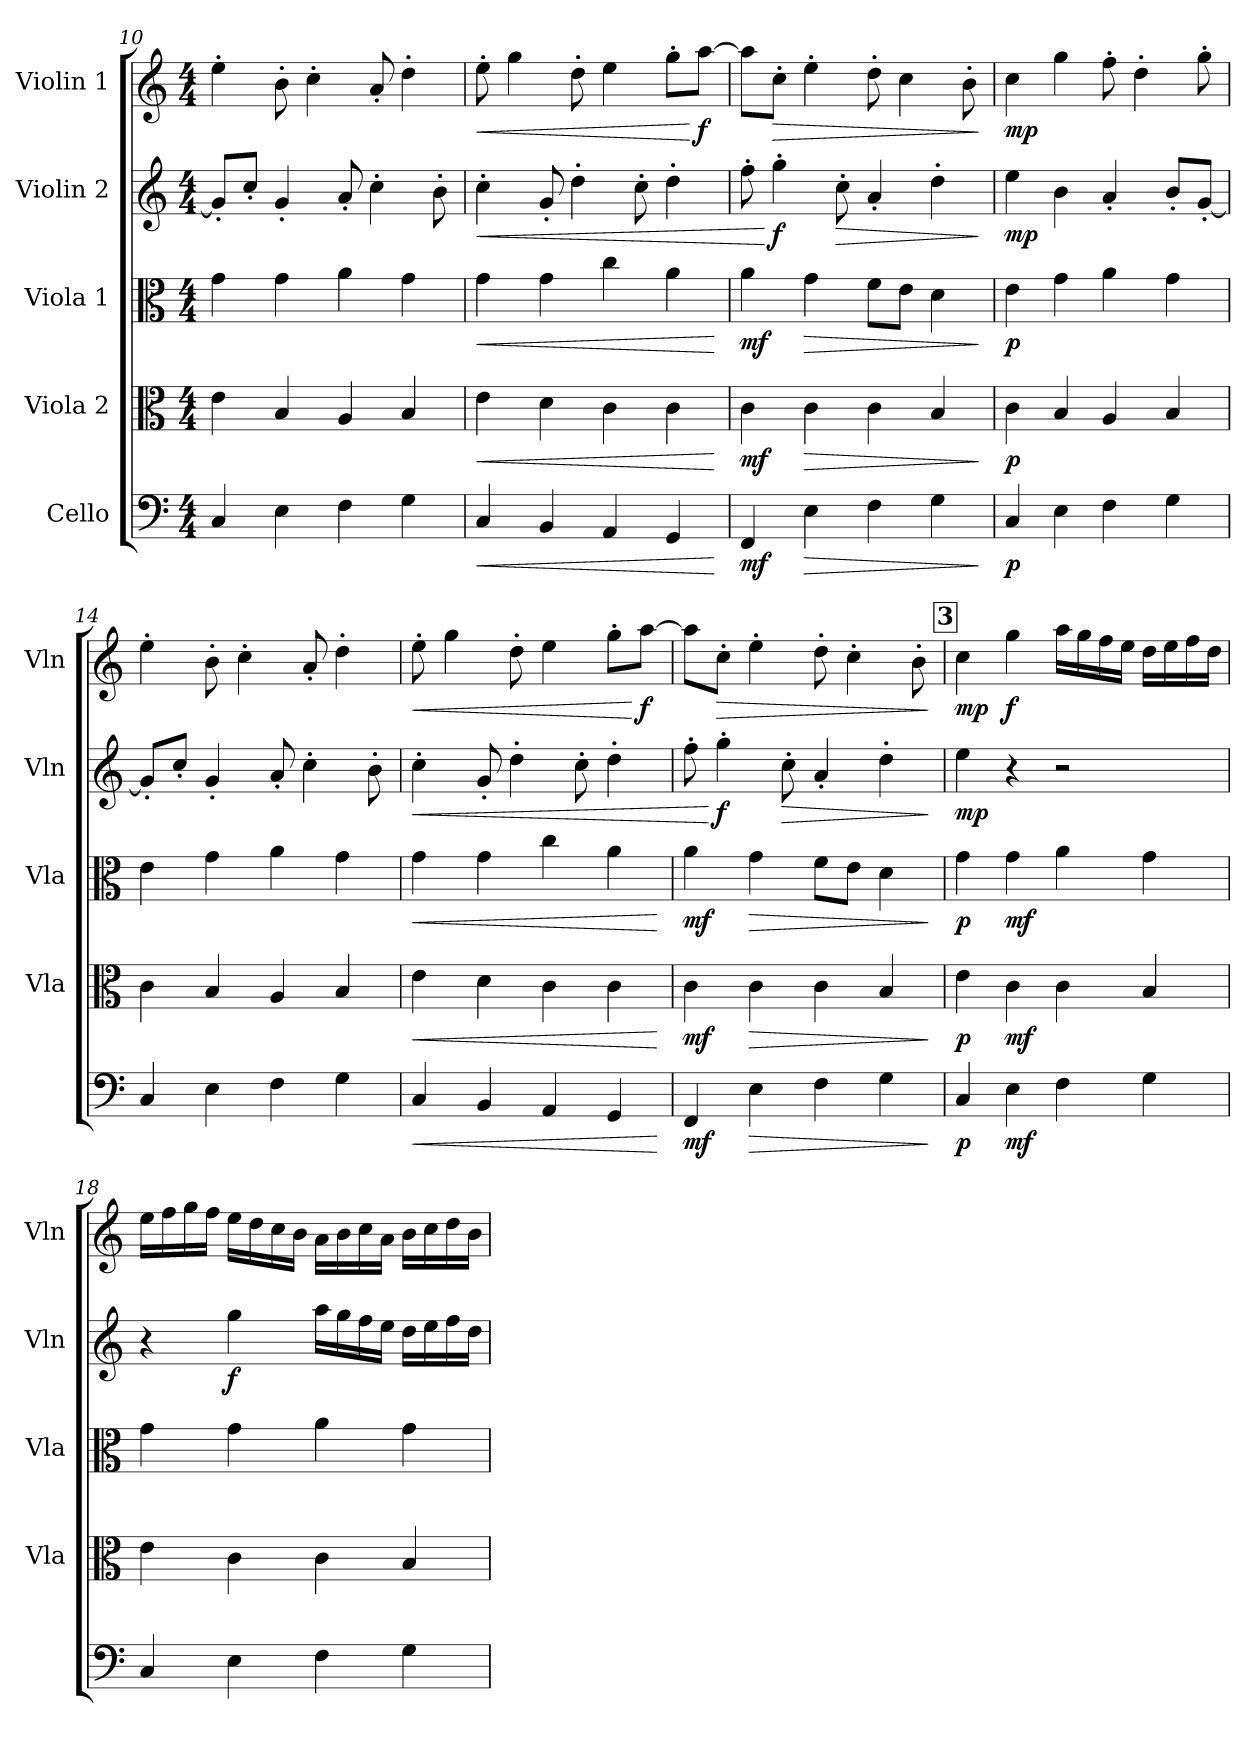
**kern	**dynam	**kern	**dynam	**kern	**dynam	**kern	**dynam	**kern	**dynam
*part5	*part5	*part4	*part4	*part3	*part3	*part2	*part2	*part1	*part1
*staff5	*staff5	*staff4	*staff4	*staff3	*staff3	*staff2	*staff2	*staff1	*staff1
*I"Cello	*	*I"Viola 2	*	*I"Viola 1	*	*I"Violin 2	*	*I"Violin 1	*
*	*	*I'Vla	*	*I'Vla	*	*I'Vln	*	*I'Vln	*
*clefF4	*	*clefC3	*	*clefC3	*	*clefG2	*	*clefG2	*
*k[]	*	*k[]	*	*k[]	*	*k[]	*	*k[]	*
*M4/4	*	*M4/4	*	*M4/4	*	*M4/4	*	*M4/4	*
=10	=10	=10	=10	=10	=10	=10	=10	=10	=10
4C/	.	4e\	.	4g\	.	8g'/L]	.	4ee'\	.
.	.	.	.	.	.	8cc'/J	.	.	.
4E\	.	4B/	.	4g\	.	4g'/	.	8b'\	.
.	.	.	.	.	.	.	.	4cc'\	.
4F\	.	4A/	.	4a\	.	8a'/	.	.	.
.	.	.	.	.	.	4cc'\	.	8a'/	.
4G\	.	4B/	.	4g\	.	.	.	4dd'\	.
.	.	.	.	.	.	8b'\	.	.	.
=11	=11	=11	=11	=11	=11	=11	=11	=11	=11
!	!LO:HP:b	!	!LO:HP:b	!	!LO:HP:b	!	!LO:HP:b	!	!LO:HP:b
4C/	<	4e\	<	4g\	<	4cc'\	<	8ee'\	<
.	.	.	.	.	.	.	.	4gg\	.
4BB/	.	4d\	.	4g\	.	8g'/	.	.	.
.	.	.	.	.	.	4dd'\	.	8dd'\	.
4AA/	.	4c\	.	4cc\	.	.	.	4ee\	.
.	.	.	.	.	.	8cc'\	.	.	.
4GG/	.	4c\	.	4a\	.	4dd'\	.	8gg'\L	.
!	!	!	!	!	!	!	!	!	!LO:DY:n=1:b
.	.	.	.	.	.	.	.	[8aa\J	[ f
.	[	.	[	.	[	.	.	.	.
=12	=12	=12	=12	=12	=12	=12	=12	=12	=12
!	!LO:DY:b	!	!LO:DY:b	!	!LO:DY:b	!	!	!	!
4FF/	mf	4c\	mf	4a\	mf	8ff'\	.	8aa\L]	.
!	!	!	!	!	!	!	!LO:DY:n=1:b	!	!LO:HP:b
.	.	.	.	.	.	4gg'\	[ f	8cc'\J	>
!	!LO:HP:b	!	!LO:HP:b	!	!LO:HP:b	!	!	!	!
4E\	>	4c\	>	4g\	>	.	.	4ee'\	.
!	!	!	!	!	!	!	!LO:HP:b	!	!
.	.	.	.	.	.	8cc'\	>	.	.
4F\	.	4c\	.	8f\L	.	4a'/	.	8dd'\	.
.	.	.	.	8e\J	.	.	.	4cc\	.
4G\	.	4B/	.	4d\	.	4dd'\	.	.	.
.	.	.	.	.	.	.	.	8b'\	.
.	]	.	]	.	]	.	]	.	]
!!LO:LB:g=z
=13	=13	=13	=13	=13	=13	=13	=13	=13	=13
!	!LO:DY:b	!	!LO:DY:b	!	!LO:DY:b	!	!LO:DY:b	!	!LO:DY:b
4C/	p	4c\	p	4e\	p	4ee\	mp	4cc\	mp
4E\	.	4B/	.	4g\	.	4b\	.	4gg\	.
4F\	.	4A/	.	4a\	.	4a'/	.	8ff'\	.
.	.	.	.	.	.	.	.	4dd'\	.
4G\	.	4B/	.	4g\	.	8b'/L	.	.	.
.	.	.	.	.	.	[8g'/J	.	8gg'\	.
=14	=14	=14	=14	=14	=14	=14	=14	=14	=14
4C/	.	4c\	.	4e\	.	8g'/L]	.	4ee'\	.
.	.	.	.	.	.	8cc'/J	.	.	.
4E\	.	4B/	.	4g\	.	4g'/	.	8b'\	.
.	.	.	.	.	.	.	.	4cc'\	.
4F\	.	4A/	.	4a\	.	8a'/	.	.	.
.	.	.	.	.	.	4cc'\	.	8a'/	.
4G\	.	4B/	.	4g\	.	.	.	4dd'\	.
.	.	.	.	.	.	8b'\	.	.	.
=15	=15	=15	=15	=15	=15	=15	=15	=15	=15
!	!LO:HP:b	!	!LO:HP:b	!	!LO:HP:b	!	!LO:HP:b	!	!LO:HP:b
4C/	<	4e\	<	4g\	<	4cc'\	<	8ee'\	<
.	.	.	.	.	.	.	.	4gg\	.
4BB/	.	4d\	.	4g\	.	8g'/	.	.	.
.	.	.	.	.	.	4dd'\	.	8dd'\	.
4AA/	.	4c\	.	4cc\	.	.	.	4ee\	.
.	.	.	.	.	.	8cc'\	.	.	.
4GG/	.	4c\	.	4a\	.	4dd'\	.	8gg'\L	.
!	!	!	!	!	!	!	!	!	!LO:DY:n=1:b
.	.	.	.	.	.	.	.	[8aa\J	[ f
.	[	.	[	.	[	.	.	.	.
=16	=16	=16	=16	=16	=16	=16	=16	=16	=16
!	!LO:DY:b	!	!LO:DY:b	!	!LO:DY:b	!	!	!	!
4FF/	mf	4c\	mf	4a\	mf	8ff'\	.	8aa\L]	.
!	!	!	!	!	!	!	!LO:DY:n=1:b	!	!LO:HP:b
.	.	.	.	.	.	4gg'\	[ f	8cc'\J	>
!	!LO:HP:b	!	!LO:HP:b	!	!LO:HP:b	!	!	!	!
4E\	>	4c\	>	4g\	>	.	.	4ee'\	.
!	!	!	!	!	!	!	!LO:HP:b	!	!
.	.	.	.	.	.	8cc'\	>	.	.
4F\	.	4c\	.	8f\L	.	4a'/	.	8dd'\	.
.	.	.	.	8e\J	.	.	.	4cc'\	.
4G\	.	4B/	.	4d\	.	4dd'\	.	.	.
.	.	.	.	.	.	.	.	8b'\	.
.	]	.	]	.	]	.	]	.	]
!!LO:REH:place=s1:a:B:fs=14:t=3
=17	=17	=17	=17	=17	=17	=17	=17	=17	=17
!	!LO:DY:b	!	!LO:DY:b	!	!LO:DY:b	!	!LO:DY:b	!	!LO:DY:b
4C/	p	4e\	p	4g\	p	4ee\	mp	4cc\	mp
!	!LO:DY:b	!	!LO:DY:b	!	!LO:DY:b	!	!	!	!LO:DY:b
4E\	mf	4c\	mf	4g\	mf	4r	.	4gg\	f
4F\	.	4c\	.	4a\	.	2r	.	16aa\LL	.
.	.	.	.	.	.	.	.	16gg\	.
.	.	.	.	.	.	.	.	16ff\	.
.	.	.	.	.	.	.	.	16ee\JJ	.
4G\	.	4B/	.	4g\	.	.	.	16dd\LL	.
.	.	.	.	.	.	.	.	16ee\	.
.	.	.	.	.	.	.	.	16ff\	.
.	.	.	.	.	.	.	.	16dd\JJ	.
=18	=18	=18	=18	=18	=18	=18	=18	=18	=18
4C/	.	4e\	.	4g\	.	4r	.	16ee\LL	.
.	.	.	.	.	.	.	.	16ff\	.
.	.	.	.	.	.	.	.	16gg\	.
.	.	.	.	.	.	.	.	16ff\JJ	.
!	!	!	!	!	!	!	!LO:DY:b	!	!
4E\	.	4c\	.	4g\	.	4gg\	f	16ee\LL	.
.	.	.	.	.	.	.	.	16dd\	.
.	.	.	.	.	.	.	.	16cc\	.
.	.	.	.	.	.	.	.	16b\JJ	.
4F\	.	4c\	.	4a\	.	16aa\LL	.	16a\LL	.
.	.	.	.	.	.	16gg\	.	16b\	.
.	.	.	.	.	.	16ff\	.	16cc\	.
.	.	.	.	.	.	16ee\JJ	.	16a\JJ	.
4G\	.	4B/	.	4g\	.	16dd\LL	.	16b\LL	.
.	.	.	.	.	.	16ee\	.	16cc\	.
.	.	.	.	.	.	16ff\	.	16dd\	.
.	.	.	.	.	.	16dd\JJ	.	16b\JJ	.
=	=	=	=	=	=	=	=	=	=
*-	*-	*-	*-	*-	*-	*-	*-	*-	*-
